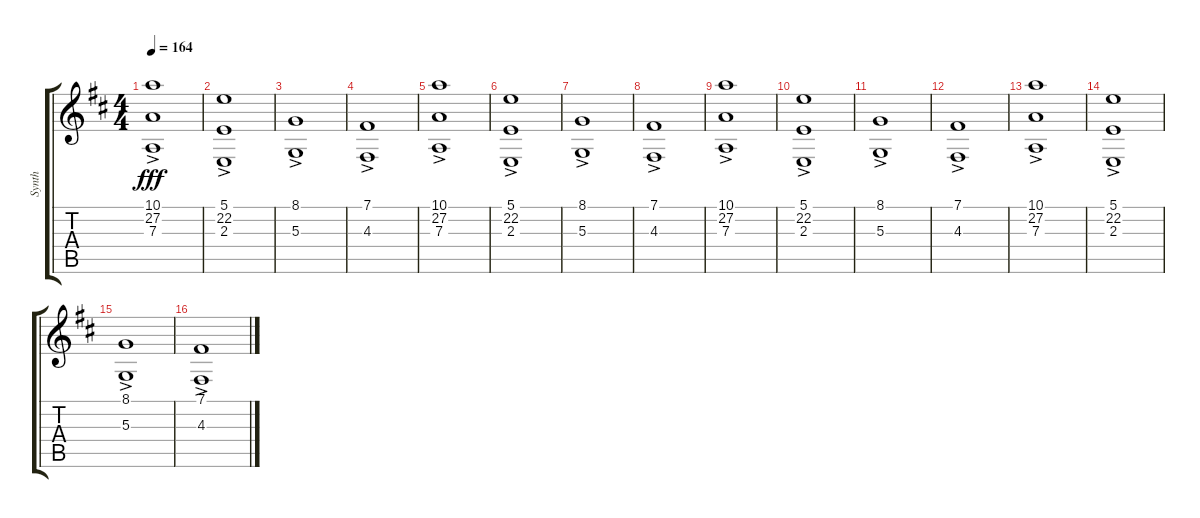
\track ("Synth" "Synth") {instrument pad6metallic}
\staff {score tabs}
\tuning (B3 Gb3 D3 A2 E2 B1) {hide}
\ts (4 4)
\tempo 164
\clef g2
\ks bminor
(10.1{ac} 27.2 7.3).1{dy fff} |
(5.1{ac} 22.2 2.3).1 |
(8.1{ac} 5.3).1 |
(7.1{ac} 4.3).1 |
(10.1{ac} 27.2 7.3).1 |
(5.1{ac} 22.2 2.3).1 |
(8.1{ac} 5.3).1 |
(7.1{ac} 4.3).1 |
(10.1{ac} 27.2 7.3).1 |
(5.1{ac} 22.2 2.3).1 |
(8.1{ac} 5.3).1 |
(7.1{ac} 4.3).1 |
(10.1{ac} 27.2 7.3).1 |
(5.1{ac} 22.2 2.3).1 |
(8.1{ac} 5.3).1 |
(7.1{ac} 4.3).1
